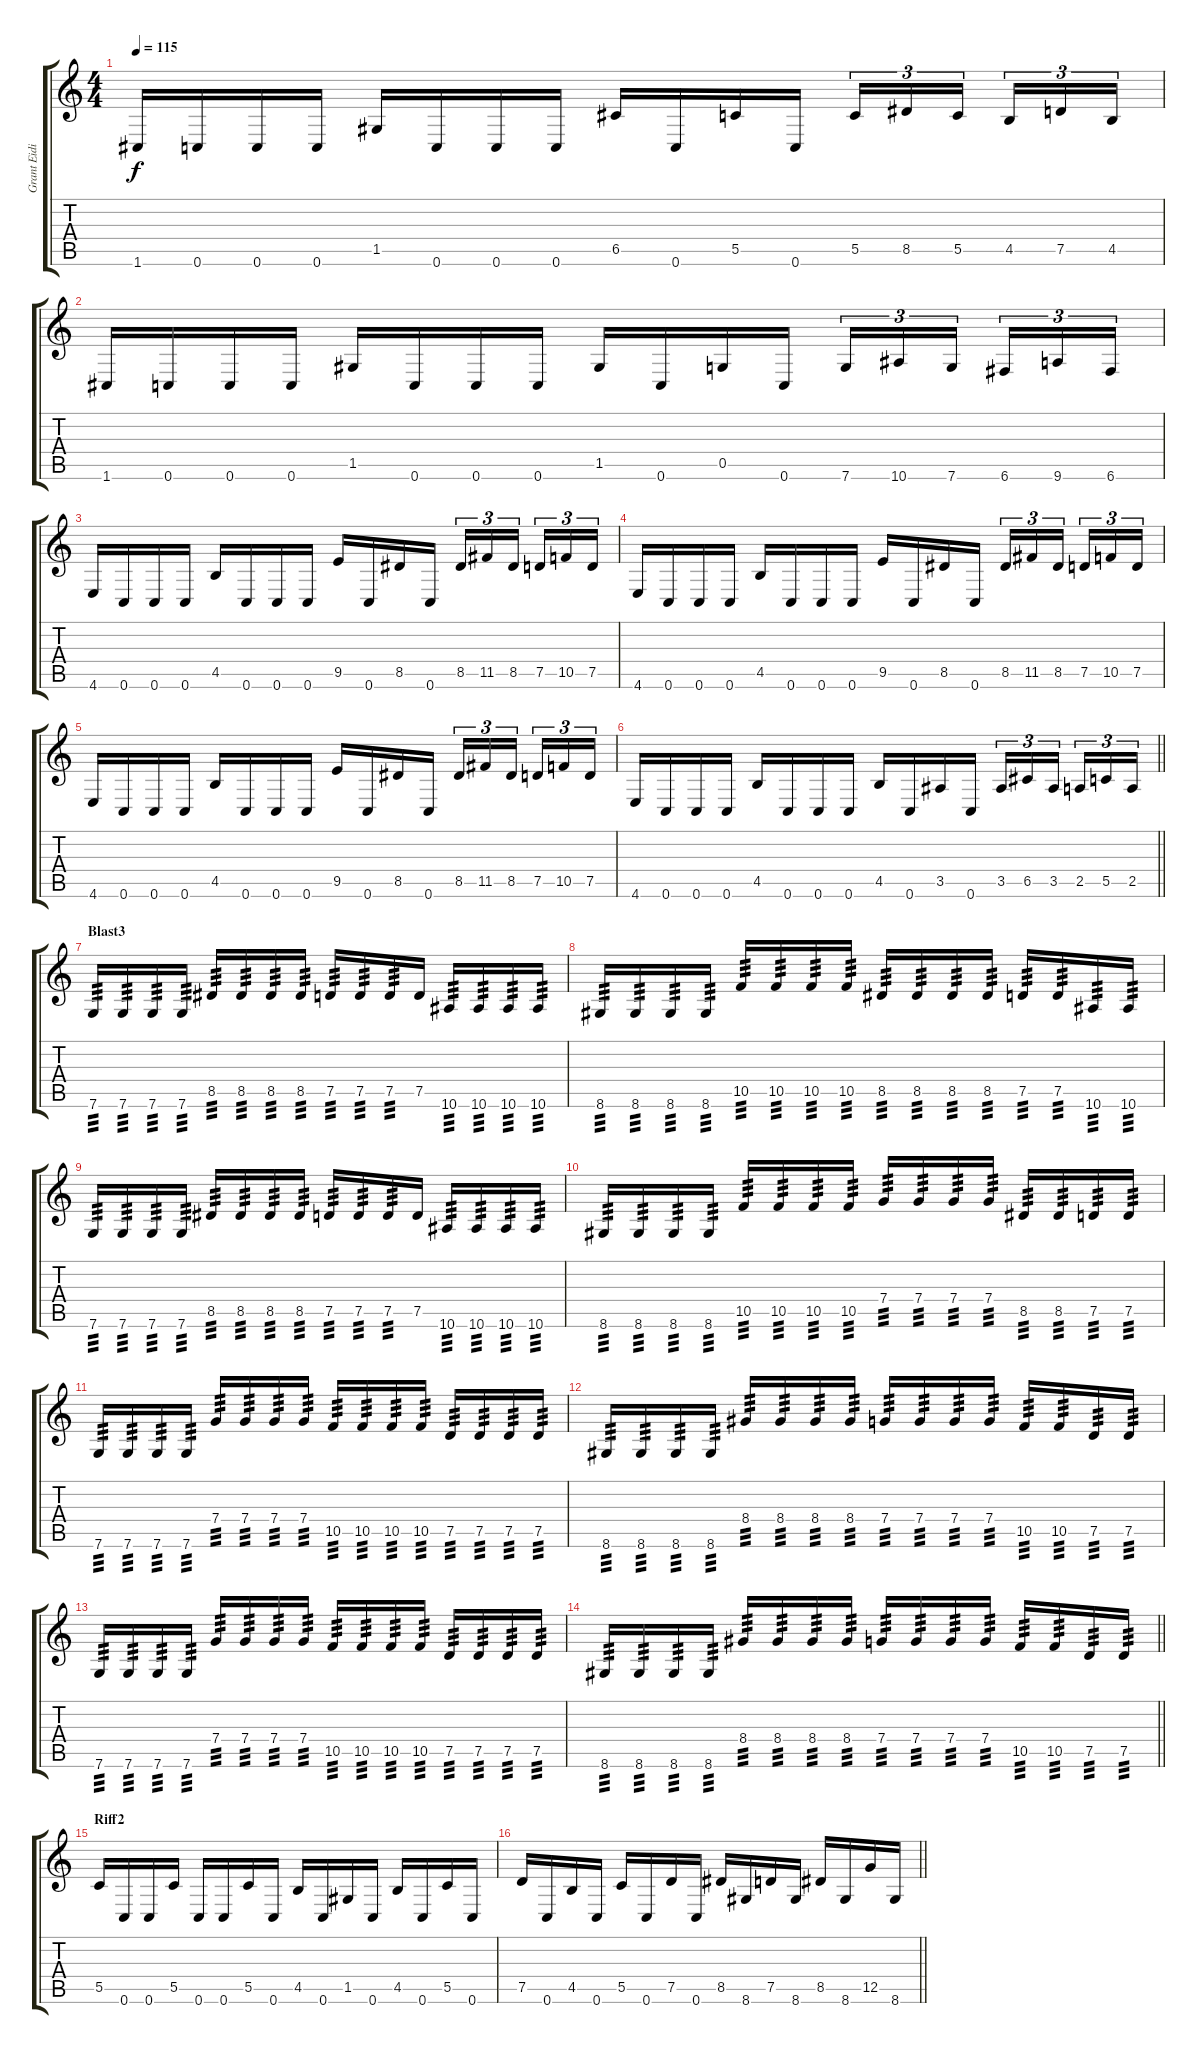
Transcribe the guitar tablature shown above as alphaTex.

\track ("Grant Eidintas" "Grant Eidi") {instrument overdrivenguitar}
\staff {score tabs}
\tuning (D4 A3 F3 C3 G2 C2) {hide}
\ts (4 4)
\tempo 115
\clef g2
\ks c
1.6.16{dy f} 0.6.16 0.6.16 0.6.16 1.5.16 0.6.16 0.6.16 0.6.16 6.5.16 0.6.16 5.5.16 0.6.16 5.5.16{tu (3 2)} 8.5.16{tu (3 2)} 5.5.16{tu (3 2) beam splitsecondary} 4.5.16{tu (3 2)} 7.5.16{tu (3 2)} 4.5.16{tu (3 2)} |
1.6.16 0.6.16 0.6.16 0.6.16 1.5.16 0.6.16 0.6.16 0.6.16 1.5.16 0.6.16 0.5.16 0.6.16 7.6.16{tu (3 2)} 10.6.16{tu (3 2)} 7.6.16{tu (3 2) beam splitsecondary} 6.6.16{tu (3 2)} 9.6.16{tu (3 2)} 6.6.16{tu (3 2)} |
4.6.16 0.6.16 0.6.16 0.6.16 4.5.16 0.6.16 0.6.16 0.6.16 9.5.16 0.6.16 8.5.16 0.6.16 8.5.16{tu (3 2)} 11.5.16{tu (3 2)} 8.5.16{tu (3 2) beam splitsecondary} 7.5.16{tu (3 2)} 10.5.16{tu (3 2)} 7.5.16{tu (3 2)} |
4.6.16 0.6.16 0.6.16 0.6.16 4.5.16 0.6.16 0.6.16 0.6.16 9.5.16 0.6.16 8.5.16 0.6.16 8.5.16{tu (3 2)} 11.5.16{tu (3 2)} 8.5.16{tu (3 2) beam splitsecondary} 7.5.16{tu (3 2)} 10.5.16{tu (3 2)} 7.5.16{tu (3 2)} |
4.6.16 0.6.16 0.6.16 0.6.16 4.5.16 0.6.16 0.6.16 0.6.16 9.5.16 0.6.16 8.5.16 0.6.16 8.5.16{tu (3 2)} 11.5.16{tu (3 2)} 8.5.16{tu (3 2) beam splitsecondary} 7.5.16{tu (3 2)} 10.5.16{tu (3 2)} 7.5.16{tu (3 2)} |
\barLineRight lightlight
4.6.16 0.6.16 0.6.16 0.6.16 4.5.16 0.6.16 0.6.16 0.6.16 4.5.16 0.6.16 3.5.16 0.6.16 3.5.16{tu (3 2)} 6.5.16{tu (3 2)} 3.5.16{tu (3 2) beam splitsecondary} 2.5.16{tu (3 2)} 5.5.16{tu (3 2)} 2.5.16{tu (3 2)} |
\section ("" "Blast3")
7.6.16{tp 3} 7.6.16{tp 3} 7.6.16{tp 3} 7.6.16{tp 3} 8.5.16{tp 3} 8.5.16{tp 3} 8.5.16{tp 3} 8.5.16{tp 3} 7.5.16{tp 3} 7.5.16{tp 3} 7.5.16{tp 3} 7.5.16 10.6.16{tp 3} 10.6.16{tp 3} 10.6.16{tp 3} 10.6.16{tp 3} |
8.6.16{tp 3} 8.6.16{tp 3} 8.6.16{tp 3} 8.6.16{tp 3} 10.5.16{tp 3} 10.5.16{tp 3} 10.5.16{tp 3} 10.5.16{tp 3} 8.5.16{tp 3} 8.5.16{tp 3} 8.5.16{tp 3} 8.5.16{tp 3} 7.5.16{tp 3} 7.5.16{tp 3} 10.6.16{tp 3} 10.6.16{tp 3} |
7.6.16{tp 3} 7.6.16{tp 3} 7.6.16{tp 3} 7.6.16{tp 3} 8.5.16{tp 3} 8.5.16{tp 3} 8.5.16{tp 3} 8.5.16{tp 3} 7.5.16{tp 3} 7.5.16{tp 3} 7.5.16{tp 3} 7.5.16 10.6.16{tp 3} 10.6.16{tp 3} 10.6.16{tp 3} 10.6.16{tp 3} |
8.6.16{tp 3} 8.6.16{tp 3} 8.6.16{tp 3} 8.6.16{tp 3} 10.5.16{tp 3} 10.5.16{tp 3} 10.5.16{tp 3} 10.5.16{tp 3} 7.4.16{tp 3} 7.4.16{tp 3} 7.4.16{tp 3} 7.4.16{tp 3} 8.5.16{tp 3} 8.5.16{tp 3} 7.5.16{tp 3} 7.5.16{tp 3} |
7.6.16{tp 3} 7.6.16{tp 3} 7.6.16{tp 3} 7.6.16{tp 3} 7.4.16{tp 3} 7.4.16{tp 3} 7.4.16{tp 3} 7.4.16{tp 3} 10.5.16{tp 3} 10.5.16{tp 3} 10.5.16{tp 3} 10.5.16{tp 3} 7.5.16{tp 3} 7.5.16{tp 3} 7.5.16{tp 3} 7.5.16{tp 3} |
8.6.16{tp 3} 8.6.16{tp 3} 8.6.16{tp 3} 8.6.16{tp 3} 8.4.16{tp 3} 8.4.16{tp 3} 8.4.16{tp 3} 8.4.16{tp 3} 7.4.16{tp 3} 7.4.16{tp 3} 7.4.16{tp 3} 7.4.16{tp 3} 10.5.16{tp 3} 10.5.16{tp 3} 7.5.16{tp 3} 7.5.16{tp 3} |
7.6.16{tp 3} 7.6.16{tp 3} 7.6.16{tp 3} 7.6.16{tp 3} 7.4.16{tp 3} 7.4.16{tp 3} 7.4.16{tp 3} 7.4.16{tp 3} 10.5.16{tp 3} 10.5.16{tp 3} 10.5.16{tp 3} 10.5.16{tp 3} 7.5.16{tp 3} 7.5.16{tp 3} 7.5.16{tp 3} 7.5.16{tp 3} |
\barLineRight lightlight
8.6.16{tp 3} 8.6.16{tp 3} 8.6.16{tp 3} 8.6.16{tp 3} 8.4.16{tp 3} 8.4.16{tp 3} 8.4.16{tp 3} 8.4.16{tp 3} 7.4.16{tp 3} 7.4.16{tp 3} 7.4.16{tp 3} 7.4.16{tp 3} 10.5.16{tp 3} 10.5.16{tp 3} 7.5.16{tp 3} 7.5.16{tp 3} |
\section ("" "Riff2")
5.5.16 0.6.16 0.6.16 5.5.16 0.6.16 0.6.16 5.5.16 0.6.16 4.5.16 0.6.16 1.5.16 0.6.16 4.5.16 0.6.16 5.5.16 0.6.16 |
\barLineRight lightlight
7.5.16 0.6.16 4.5.16 0.6.16 5.5.16 0.6.16 7.5.16 0.6.16 8.5.16 8.6.16 7.5.16 8.6.16 8.5.16 8.6.16 12.5.16 8.6.16
